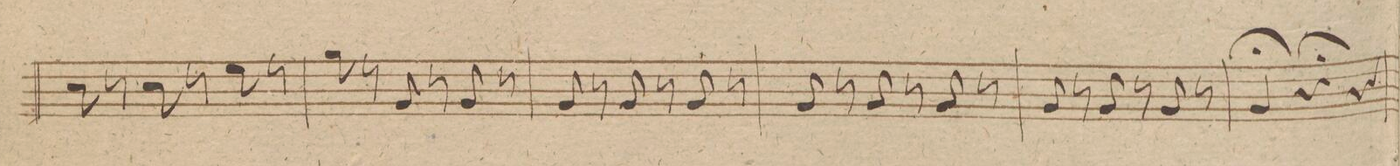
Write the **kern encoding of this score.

**kern
*I"Organo.
*clefF4
*k[f#]
*met(c|)
*M3/4
8E\
8r
8E\
8r
8G\
8r
=123
8B\
8r
8BB/
8r
8BB/
8r
=124
8BB/
8r
8BB/
8r
8BB/
8r
=125
8BB/
8r
8BB/
8r
8BB/
8r
=126
8BB/
8r
8BB/
8r
8BB/
8r
=127
4BB/;
4r;
4r
=128
*-
